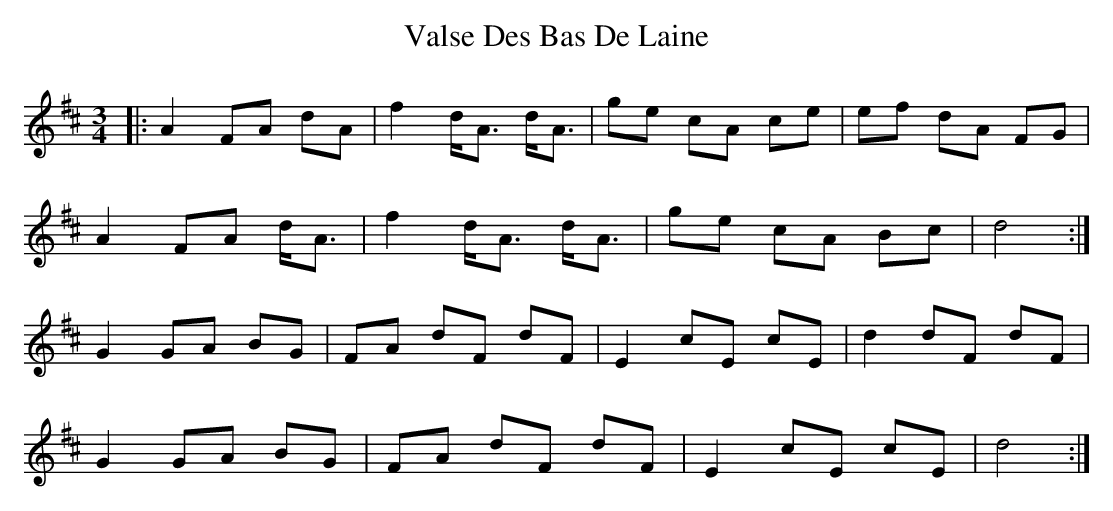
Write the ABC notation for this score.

X:1
T: Valse Des Bas De Laine
M: 3/4
L: 1/8
K: Dmaj
|:A2 FA dA|f2 d<A d<A|ge cA ce|ef dA FG|
A2 FA d<A|f2 d<A d<A|ge cA Bc|d4:|
G2 GA BG|FA dF dF|E2 cE cE|d2 dF dF|
G2 GA BG|FA dF dF|E2 cE cE|d4:|
